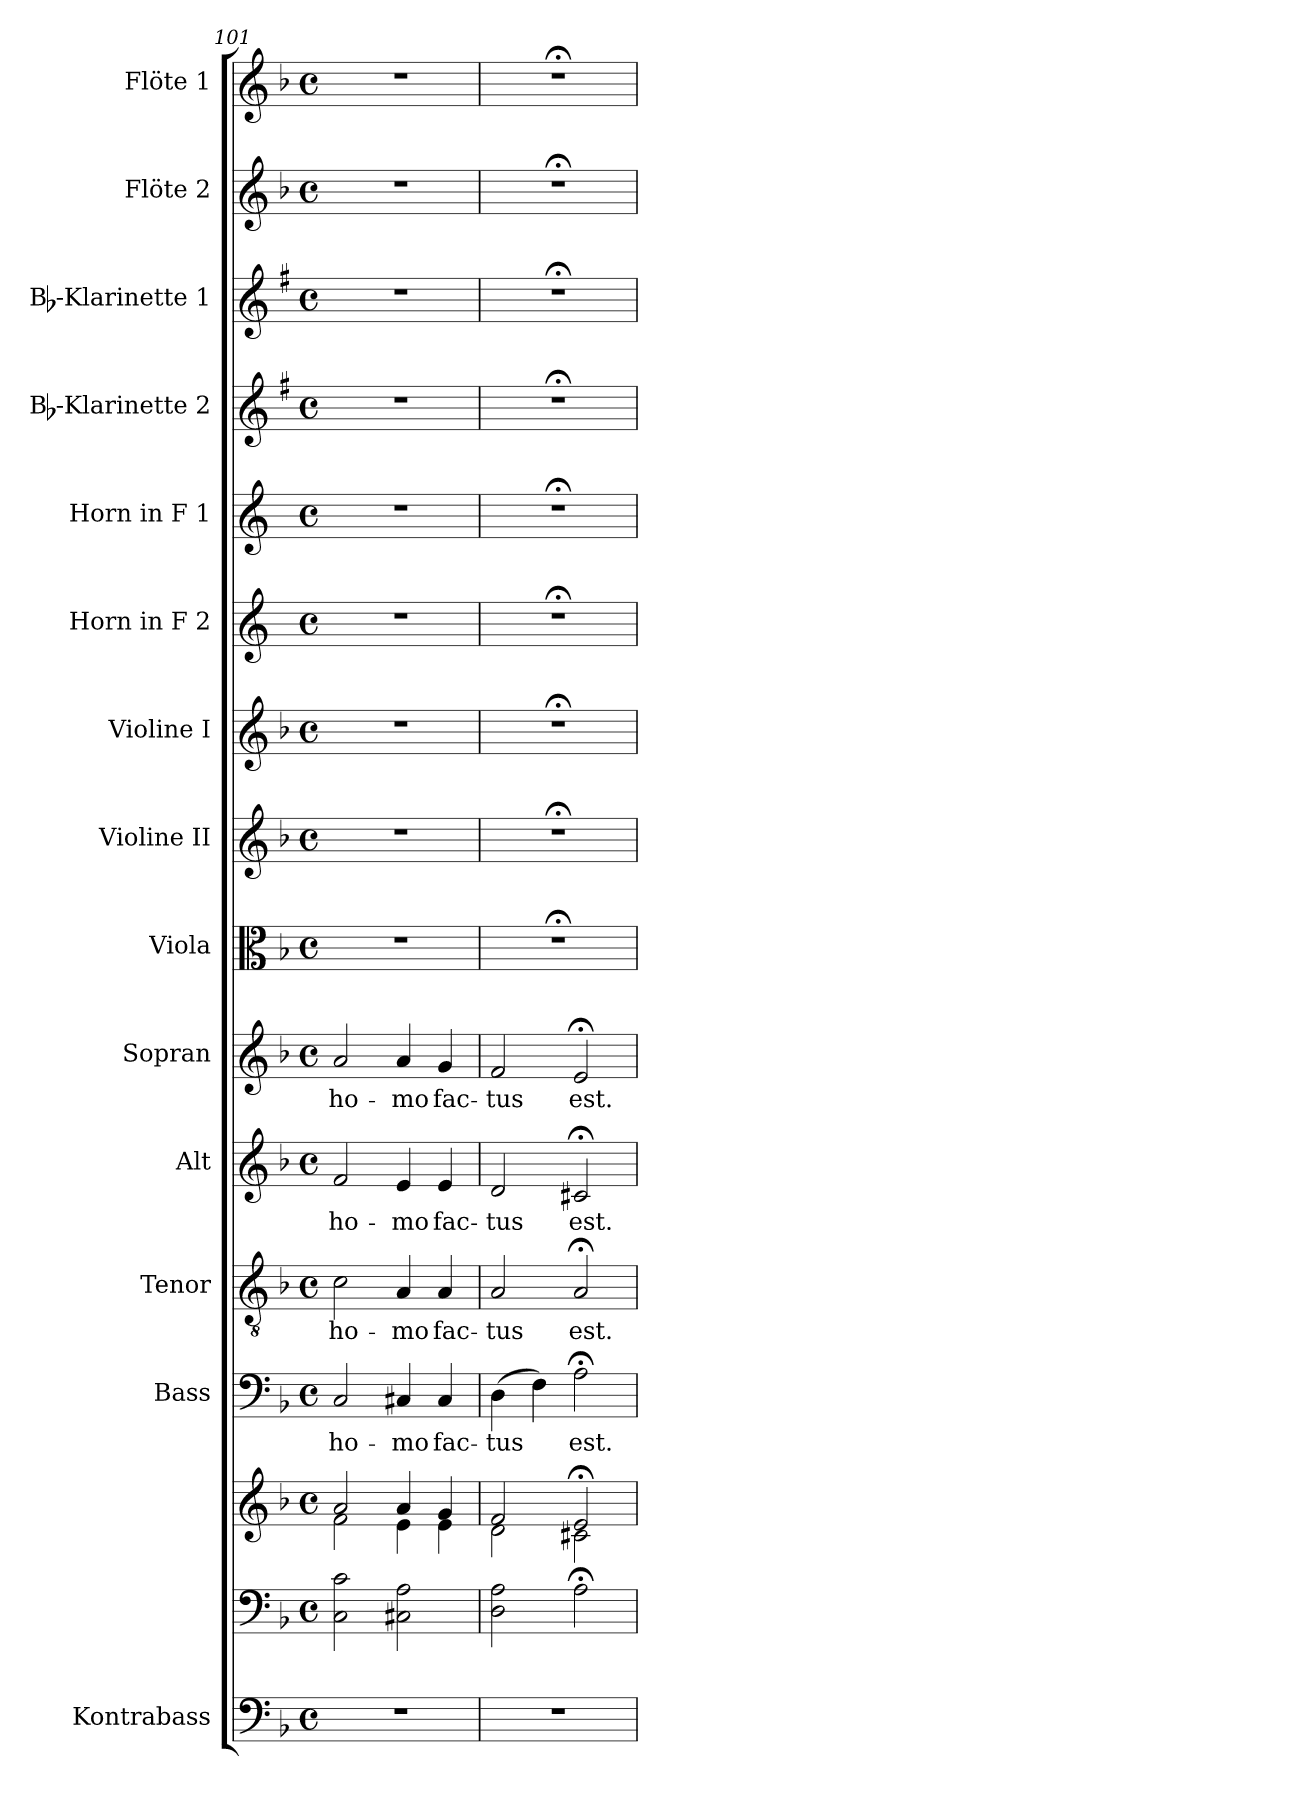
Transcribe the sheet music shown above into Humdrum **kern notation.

**kern	**kern	**kern	**kern	**text	**kern	**text	**kern	**text	**kern	**text	**kern	**kern	**kern	**kern	**kern	**kern	**kern	**kern	**kern
*part15	*part14	*part14	*part13	*part13	*part12	*part12	*part11	*part11	*part10	*part10	*part9	*part8	*part7	*part6	*part5	*part4	*part3	*part2	*part1
*staff16	*staff15	*staff14	*staff13	*staff13	*staff12	*staff12	*staff11	*staff11	*staff10	*staff10	*staff9	*staff8	*staff7	*staff6	*staff5	*staff4	*staff3	*staff2	*staff1
*I"Kontrabass	*	*	*I"Bass	*	*I"Tenor	*	*I"Alt	*	*I"Sopran	*	*I"Viola	*I"Violine II	*I"Violine I	*I"Horn in F 2	*I"Horn in F 1	*I"Bb-Klarinette 2	*I"Bb-Klarinette 1	*I"Flöte 2	*I"Flöte 1
*I'Kb.	*	*	*I'B.	*	*I'T.	*	*I'A.	*	*I'S.	*	*I'Vla.	*I'Vl. II	*I'Vl. I	*I'Horn 2	*I'Horn 1	*I'Bb Kl. 2	*I'Bb Kl. 1	*I'Fl. 2	*I'Fl. 1
*clefF4	*clefF4	*clefG2	*clefF4	*	*clefGv2	*	*clefG2	*	*clefG2	*	*clefC3	*clefG2	*clefG2	*clefG2	*clefG2	*clefG2	*clefG2	*clefG2	*clefG2
*ITrd7c12	*	*	*	*	*	*	*	*	*	*	*	*	*	*ITrd4c7	*ITrd4c7	*ITrd1c2	*ITrd1c2	*	*
*k[b-]	*k[b-]	*k[b-]	*k[b-]	*	*k[b-]	*	*k[b-]	*	*k[b-]	*	*k[b-]	*k[b-]	*k[b-]	*k[b-]	*k[b-]	*k[b-]	*k[b-]	*k[b-]	*k[b-]
*F:	*F:	*F:	*F:	*	*F:	*	*F:	*	*F:	*	*F:	*F:	*F:	*F:	*F:	*F:	*F:	*F:	*F:
*M4/4	*M4/4	*M4/4	*M4/4	*	*M4/4	*	*M4/4	*	*M4/4	*	*M4/4	*M4/4	*M4/4	*M4/4	*M4/4	*M4/4	*M4/4	*M4/4	*M4/4
*met(c)	*met(c)	*met(c)	*met(c)	*	*met(c)	*	*met(c)	*	*met(c)	*	*met(c)	*met(c)	*met(c)	*met(c)	*met(c)	*met(c)	*met(c)	*met(c)	*met(c)
=101	=101	=101	=101	=101	=101	=101	=101	=101	=101	=101	=101	=101	=101	=101	=101	=101	=101	=101	=101
*	*	*^	*	*	*	*	*	*	*	*	*	*	*	*	*	*	*	*	*
!	!	!	!	!	!LO:LY:b	!	!LO:LY:b	!	!LO:LY:b	!	!LO:LY:b	!	!	!	!	!	!	!	!	!
1r	2C\ 2c\	2a/	2f\	2C/	ho-	2c\	ho-	2f/	ho-	2a/	ho-	1r	1r	1r	1r	1r	1r	1r	1r	1r
!	!	!	!	!	!LO:LY:b	!	!LO:LY:b	!	!LO:LY:b	!	!LO:LY:b	!	!	!	!	!	!	!	!	!
.	2C#X\ 2A\	4a/	4e\	4C#X/	-mo	4A/	-mo	4e/	-mo	4a/	-mo	.	.	.	.	.	.	.	.	.
!	!	!	!	!	!LO:LY:b	!	!LO:LY:b	!	!LO:LY:b	!	!LO:LY:b	!	!	!	!	!	!	!	!	!
.	.	4g/	4e\	4C#/	fac-	4A/	fac-	4e/	fac-	4g/	fac-	.	.	.	.	.	.	.	.	.
=102	=102	=102	=102	=102	=102	=102	=102	=102	=102	=102	=102	=102	=102	=102	=102	=102	=102	=102	=102	=102
!	!	!	!	!	!LO:LY:b	!	!LO:LY:b	!	!LO:LY:b	!	!LO:LY:b	!	!	!	!	!	!	!	!	!
1r	2D\ 2A\	2f/	2d\	(>4D\	-tus	2A/	-tus	2d/	-tus	2f/	-tus	1r;<	1r;<	1r;<	1r;<	1r;<	1r;<	1r;<	1r;<	1r;<
.	.	.	.	4F\)	.	.	.	.	.	.	.	.	.	.	.	.	.	.	.	.
!	!	!	!	!	!LO:LY:b	!	!LO:LY:b	!	!LO:LY:b	!	!LO:LY:b	!	!	!	!	!	!	!	!	!
.	2A;<\	2e;</	2c#X\	2A;<\	est.	2A;</	est.	2c#X;</	est.	2e;</	est.	.	.	.	.	.	.	.	.	.
*	*	*v	*v	*	*	*	*	*	*	*	*	*	*	*	*	*	*	*	*	*
=	=	=	=	=	=	=	=	=	=	=	=	=	=	=	=	=	=	=	=
*-	*-	*-	*-	*-	*-	*-	*-	*-	*-	*-	*-	*-	*-	*-	*-	*-	*-	*-	*-
